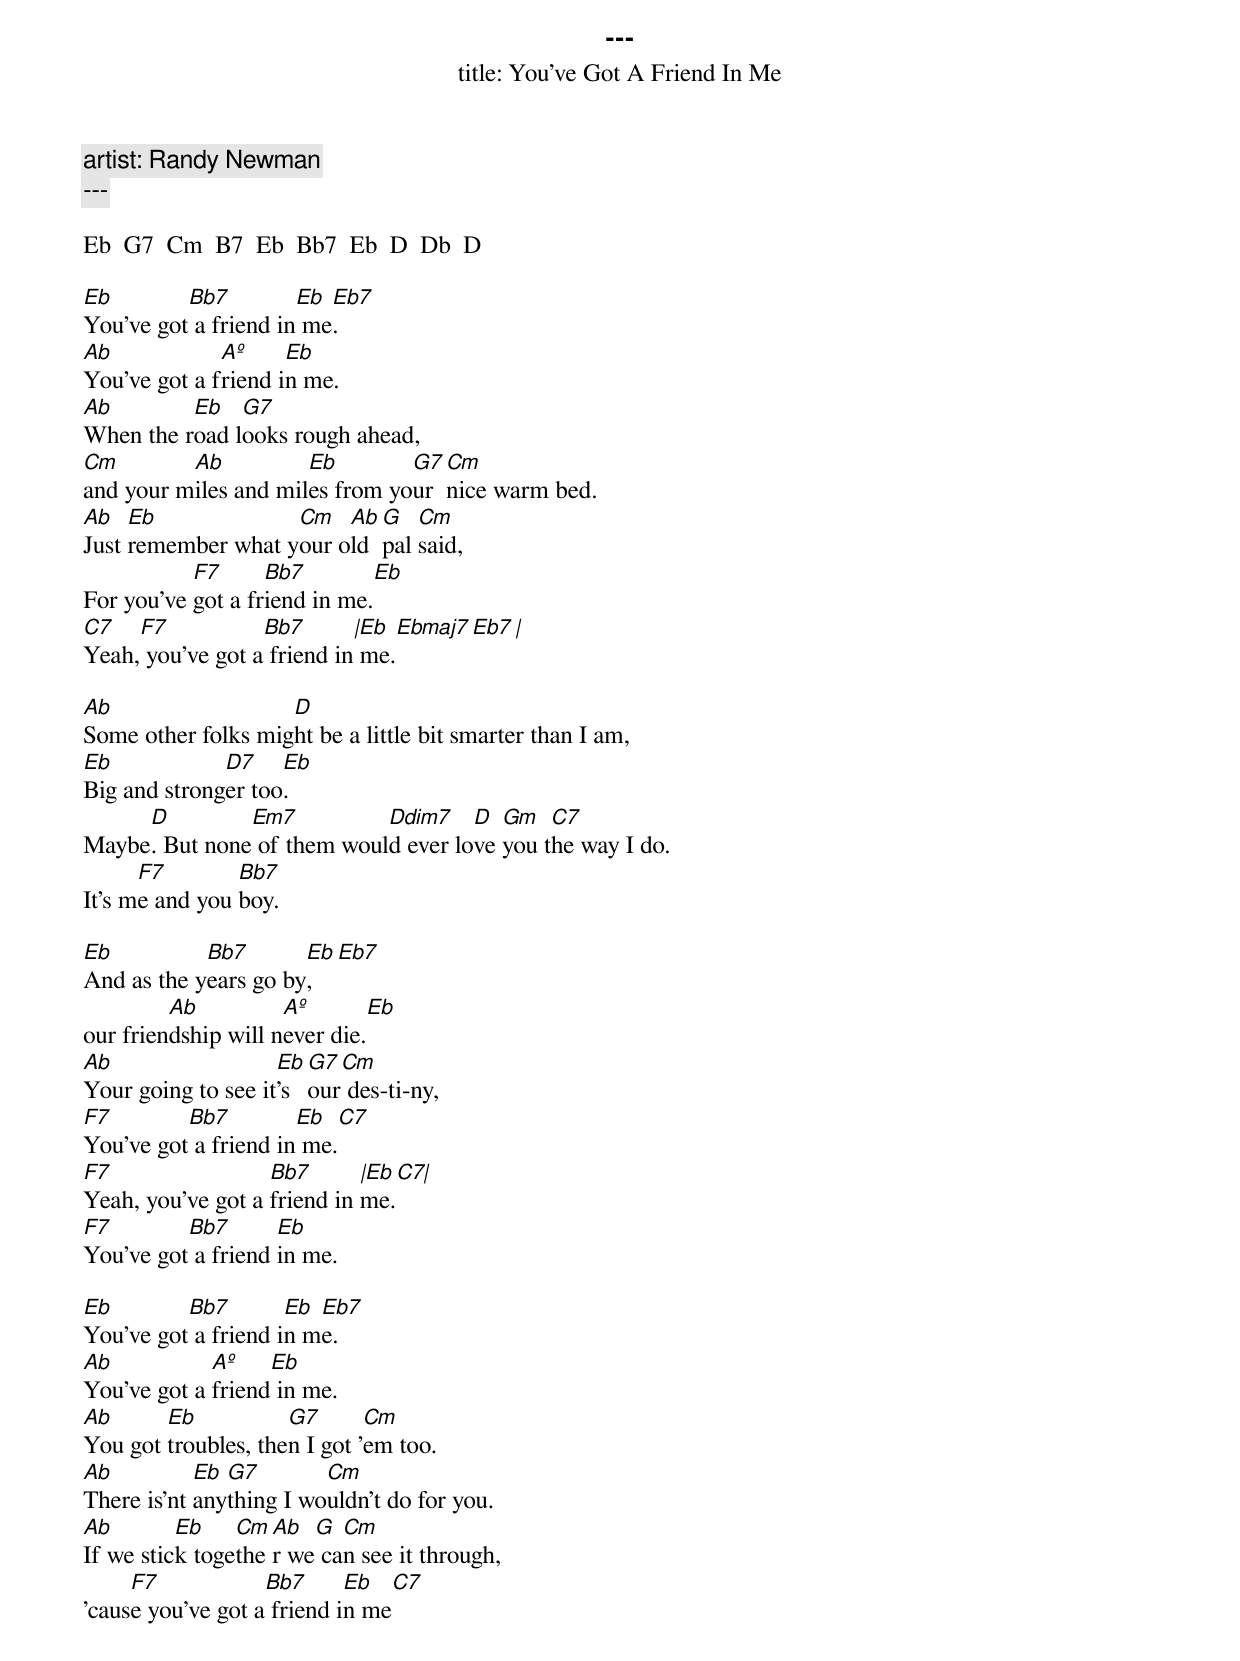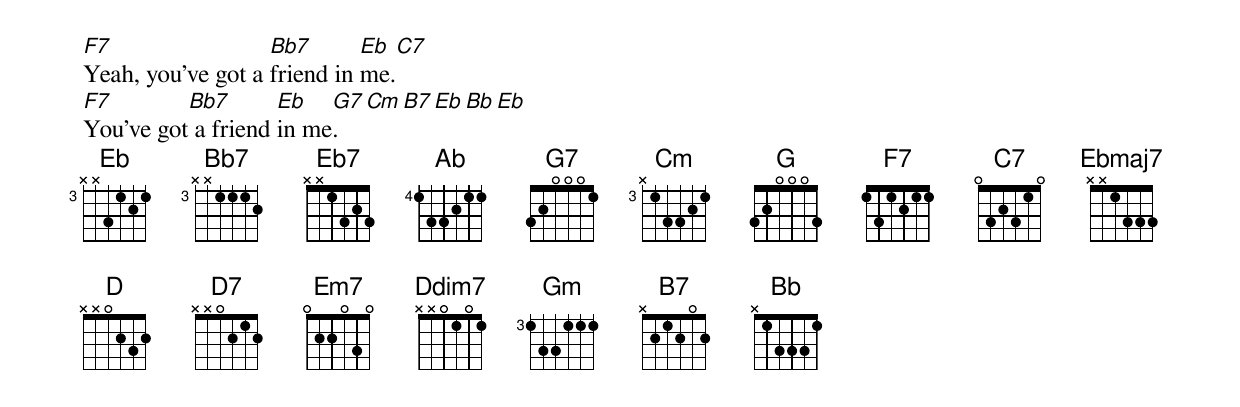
---
title: You've Got A Friend In Me
artist: Randy Newman
---

Eb  G7  Cm  B7  Eb  Bb7  Eb  D  Db  D

Eb        Bb7         Eb Eb7
You've got a friend in me.
Ab            Aº     Eb
You've got a friend in me.
Ab        Eb   G7
When the road looks rough ahead,
Cm        Ab          Eb        G7 Cm
and your miles and miles from your nice warm bed.
Ab   Eb             Cm   Ab G   Cm
Just remember what your old pal said,
           F7      Bb7        Eb
For you've got a friend in me.
C7   F7           Bb7       |Eb  Ebmaj7  Eb7 |
Yeah, you've got a friend in me.

Ab                  D
Some other folks might be a little bit smarter than I am,
Eb            D7    Eb
Big and stronger too.
     D         Em7          Ddim7    D  Gm   C7
Maybe. But none of them would ever love you the way I do.
      F7        Bb7
It's me and you boy.

Eb          Bb7       Eb Eb7
And as the years go by,
         Ab          Aº       Eb
our friendship will never die.
Ab                  Eb G7 Cm
Your going to see it's our des-ti-ny,
F7        Bb7         Eb  C7
You've got a friend in me.
F7                 Bb7       |Eb   C7|
Yeah, you've got a friend in me.
F7        Bb7       Eb
You've got a friend in me.

Eb        Bb7        Eb Eb7
You've got a friend in me.
Ab           Aº    Eb
You've got a friend in me.
Ab      Eb           G7       Cm
You got troubles, then I got 'em too.
Ab          Eb G7        Cm
There is'nt anything I wouldn't do for you.
Ab        Eb    Cm Ab  G  Cm
If we stick together we can see it through,
     F7            Bb7      Eb  C7
'cause you've got a friend in me
F7                 Bb7       Eb   C7
Yeah, you've got a friend in me.
F7        Bb7       Eb   G7 Cm  B7 Eb  Bb  Eb
You've got a friend in me.
